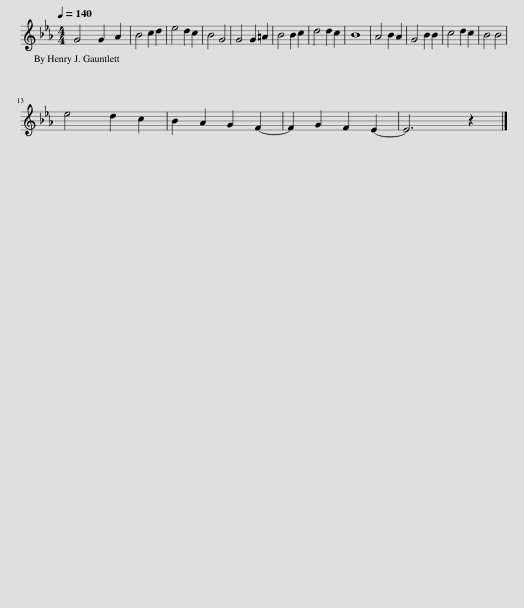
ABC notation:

X:1
L:1/8
Q:1/4=140
M:4/4
I:linebreak $
K:Eb
V:1 treble
V:1
 G4 G2 A2 | B4 c2 d2 | e4 d2 c2 | B4 G4 | G4 G2 =A2 | %5
 B4 B2 c2 | d4 d2 c2 | B8 | A4 B2 A2 | G4 B2 B2 | %10
 c4 d2 c2 | B4 B4 |$ e4 d2 c2 | B2 A2 G2 F2- | F2 G2 F2 E2- | %15
 E6 z2 |] %16
